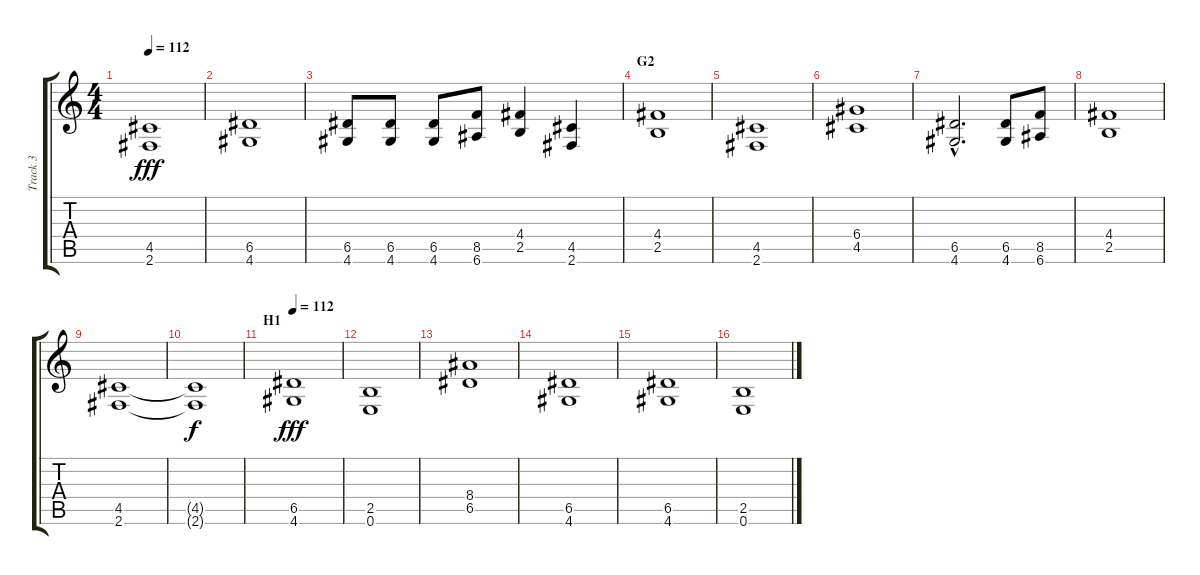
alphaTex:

\track ("Track 3" "Track 3") {instrument distortionguitar}
\staff {score tabs}
\tuning (E4 B3 G3 D3 A2 E2) {hide}
\ts (4 4)
\tempo 112
\clef g2
\ks c
(4.5 2.6).1{dy fff} |
(6.5 4.6).1 |
(6.5 4.6).8 (6.5 4.6).8 (6.5 4.6).8 (8.5 6.6).8 (4.4 2.5).4 (4.5 2.6).4 |
\section ("" "G2")
(4.4 2.5).1 |
(4.5 2.6).1 |
(6.4 4.5).1 |
(6.5{hac} 4.6{hac}).2{d} (6.5 4.6).8 (8.5 6.6).8 |
(4.4 2.5).1 |
(4.5 2.6).1 |
(4.5{t} 2.6{t}).1{dy f} |
\section ("" "H1")
\tempo 112
(6.5 4.6).1{dy fff} |
(2.5 0.6).1 |
(8.4 6.5).1 |
(6.5 4.6).1 |
(6.5 4.6).1 |
(2.5 0.6).1
